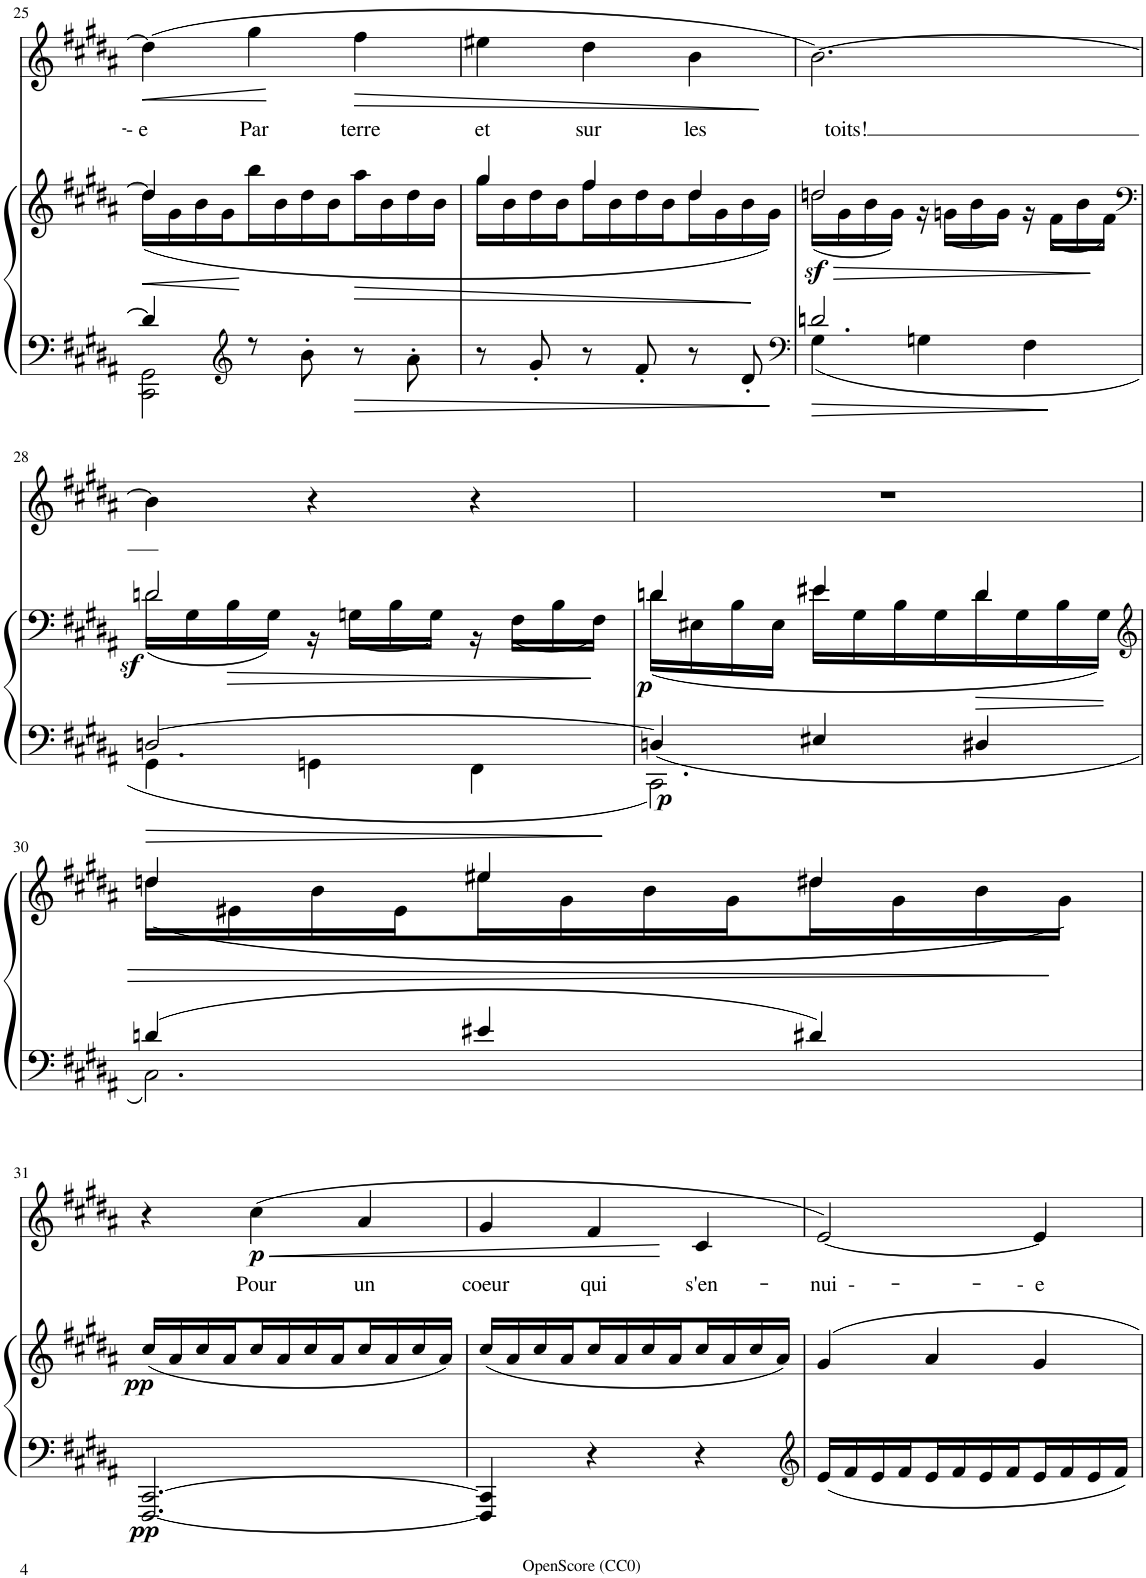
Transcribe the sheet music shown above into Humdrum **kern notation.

**kern	**kern	**dynam	**kern	**text	**dynam
*part2	*part2	*part2	*part1	*part1	*part1
*staff3	*staff2	*staff2/3	*staff1	*staff1	*staff1
*I"PIANO	*	*	*I"Voice	*	*
*I'Pno	*	*	*	*	*
!!LO:PB:g=z
*clefF4	*clefG2	*	*clefG2	*	*
*k[f#c#g#d#a#]	*k[f#c#g#d#a#]	*	*k[f#c#g#d#a#]	*	*
*M3/4	*M3/4	*	*M3/4	*	*
=25	=25	=25	=25	=25	=25
*^	*	*	*	*	*
!	!	!	!LO:HP:b	!	!LO:LY:b	!LO:HP:b
*	*	*^	*	*	*	*
4d#/]	2CC#\ 2GG#\	4dd#/]	(16dd#\LL	<	(4dd#\]	-- e	<
.	.	.	16g#\	.	.	.	.
.	.	.	16b\	.	.	.	.
.	.	.	16g#\J	.	.	.	.
*clefG2	*	*	*	*	*	*	*
!	!	!	!	!	!	!LO:LY:b	!
8r	.	2ryy	16bb\L	[	4gg#\	Par	[
.	.	.	16b\	.	.	.	.
8b'>\	.	.	16dd#\	.	.	.	.
.	.	.	16b\J	.	.	.	.
!	!	!	!	!LO:HP:b	!	!LO:LY:b	!LO:HP:b
8r	4ryy	.	16aa#\L	>	4ff#\	terre	>
.	.	.	16b\	.	.	.	.
8a#'>\	.	.	16dd#\	.	.	.	.
.	.	.	16b\JJ	.	.	.	.
*v	*v	*	*	*	*	*	*
=26	=26	=26	=26	=26	=26	=26
!	!	!	!	!	!LO:LY:b	!
8r	4gg#/	16gg#\LL	.	4ee#X\	et	.
.	.	16b\	.	.	.	.
8g#'/	.	16dd#\	.	.	.	.
.	.	16b\J	.	.	.	.
!	!	!	!	!	!LO:LY:b	!
8r	4ff#/	16ff#\L	.	4dd#\	sur	.
.	.	16b\	.	.	.	.
8f#'/	.	16dd#\	.	.	.	.
.	.	16b\J	.	.	.	.
!	!	!	!	!	!LO:LY:b	!
8r	4dd#/	16dd#\L	.	4b\	les	.
.	.	16g#\	.	.	.	.
8d#'/	.	16b\	.	.	.	.
.	.	16g#\JJ)	.	.	.	.
*	*v	*v	*	*	*	*
.	.	]	.	.	]
=27	=27	=27	=27	=27	=27
*clefF4	*	*	*	*	*
*^	*	*	*	*	*
!	!	!	!LO:HP:b	!	!LO:LY:b	!
*	*	*^	*	*	*	*
!	!	!	!	!LO:DY:n=1:b	!	!	!
4G#\	2.dn/	2ddn/	(16dd\LL	> sf	[2.b\)	toits!	.
.	.	.	16g#\	.	.	.	.
.	.	.	16b\	.	.	.	.
.	.	.	16g#\JJ)	.	.	.	.
4Gn\	.	.	16r	.	.	.	.
.	.	.	(16gn\LL	.	.	.	.
.	.	.	16b\	.	.	.	.
.	.	.	16g\JJ)	.	.	.	.
4F#\	.	4ryy	16r	.	.	.	.
.	.	.	(16f#\LL	.	.	.	.
.	.	.	16b\	.	.	.	.
.	.	.	16f#\JJ)	]	.	.	.
!!LO:LB:g=z
=28	=28	=28	=28	=28	=28	=28	=28
*	*	*clefF4	*	*	*	*	*
!	!	!	!	!LO:DY:b	!	!	!
4GG#\	[2.Dn/	2dn/	(16d\LL	sf	4b\]	.	.
.	.	.	16G#\	.	.	.	.
!	!	!	!	!LO:HP:b	!	!	!
.	.	.	16B\	>	.	.	.
.	.	.	16G#\JJ)	.	.	.	.
4GGn\	.	.	16r	.	4r	.	.
.	.	.	(16Gn\LL	.	.	.	.
.	.	.	16B\	.	.	.	.
.	.	.	16G\JJ)	.	.	.	.
4FF#\	.	4ryy	16r	.	4r	.	.
.	.	.	(16F#\LL	.	.	.	.
.	.	.	16B\	.	.	.	.
.	.	.	16F#\JJ)	]	.	.	.
=29	=29	=29	=29	=29	=29	=29	=29
!	!	!	!	!LO:DY:b=2	!	!	!
!	!	!	!	!LO:DY:n=1:b	!	!	!
4Dn/]	2.CC#\	4dn/	(16d\LL	p p	2.r	.	.
.	.	.	16E#X\	.	.	.	.
.	.	.	16B\	.	.	.	.
.	.	.	16E#\JJ	.	.	.	.
4E#X/	.	4e#X/	16e#\LL	.	.	.	.
.	.	.	16G#\	.	.	.	.
.	.	.	16B\	.	.	.	.
.	.	.	16G#\	.	.	.	.
!	!	!	!	!LO:HP:b	!	!	!
4D#X/	.	4d#X/	16d#\	>	.	.	.
.	.	.	16G#\	.	.	.	.
.	.	.	16B\	.	.	.	.
.	.	.	16G#\JJ)	.	.	.	.
!!LO:LB:g=z
=30	=30	=30	=30	=30	=30	=30	=30
*	*	*clefG2	*	*	*	*	*
4dn/	2.C#\	4ddn/	(16dd\LL	.	2.r	.	.
.	.	.	16e#X\	.	.	.	.
.	.	.	16b\	.	.	.	.
.	.	.	16e#\J	.	.	.	.
4e#X/	.	4ee#X/	16ee#\L	.	.	.	.
.	.	.	16g#\	.	.	.	.
.	.	.	16b\	.	.	.	.
.	.	.	16g#\J	.	.	.	.
4d#X/	.	4dd#X/	16dd#\L	.	.	.	.
.	.	.	16g#\	.	.	.	.
.	.	.	16b\	.	.	.	.
.	.	.	16g#\JJ)	]	.	.	.
*v	*v	*	*	*	*	*	*
!!LO:LB:g=z
=31	=31	=31	=31	=31	=31	=31
!	!	!	!LO:DY:b=2	!	!	!
!	!	!	!LO:DY:n=1:b	!	!	!
*	*v	*v	*	*	*	*
[2.FFF#/ [2.CC#/	(16cc#/LL	pp pp	4r	.	.
.	16a#/	.	.	.	.
.	16cc#/	.	.	.	.
.	16a#/J	.	.	.	.
!	!	!	!	!LO:LY:b	!LO:HP:b
!	!	!	!	!	!LO:DY:n=1:b
.	16cc#/L	.	(4cc#\	Pour	< p
.	16a#/	.	.	.	.
.	16cc#/	.	.	.	.
.	16a#/J	.	.	.	.
!	!	!	!	!LO:LY:b	!
.	16cc#/L	.	4a#/	un	.
.	16a#/	.	.	.	.
.	16cc#/	.	.	.	.
.	16a#/JJ)	.	.	.	.
=32	=32	=32	=32	=32	=32
!	!	!	!	!LO:LY:b	!
4FFF#/] 4CC#/]	(16cc#/LL	.	4g#/	coeur	.
.	16a#/	.	.	.	.
.	16cc#/	.	.	.	.
.	16a#/J	.	.	.	.
!	!	!	!	!LO:LY:b	!
4r	16cc#/L	.	4f#/	qui	.
.	16a#/	.	.	.	.
.	16cc#/	.	.	.	.
.	16a#/J	.	.	.	.
!	!	!	!	!LO:LY:b	!
4r	16cc#/L	.	4c#/	s'en-	[
.	16a#/	.	.	.	.
.	16cc#/	.	.	.	.
.	16a#/JJ)	.	.	.	.
=33	=33	=33	=33	=33	=33
*clefG2	*	*	*	*	*
!	!	!	!	!LO:LY:b	!
16e/LL	4g#/	.	[2e/)	-nui --	.
16f#/	.	.	.	.	.
16e/	.	.	.	.	.
16f#/J	.	.	.	.	.
16e/L	4a#/	.	.	.	.
16f#/	.	.	.	.	.
16e/	.	.	.	.	.
16f#/J	.	.	.	.	.
!	!	!	!	!LO:LY:b	!
16e/L	4g#/	.	4e/]	-- e	.
16f#/	.	.	.	.	.
16e/	.	.	.	.	.
16f#/JJ	.	.	.	.	.
=	=	=	=	=	=
*-	*-	*-	*-	*-	*-
